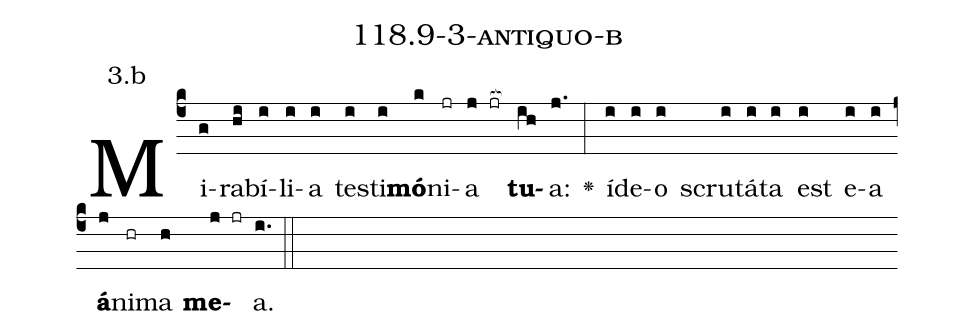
name: 118.9-3-antiquo-b;
annotation: 3.b;
%%
(c4)Mi(g)ra(hi)bí(i)li(i)a(i) tes(i)ti(i)<b>mó</b>(k)ni(jr)a(j jr[ocb:1{]) <b>tu</b>(ih[ocb:0}])a:(j.) <v>\greheightstar</v>(:) íd(i)e(i)o(i) scru(i)tá(i)ta(i) est(i) e(i)a(i) <b>á</b>(j)ni(hr)ma(h) <b>me</b>(j jr)a.(i.) (::)


%E(i) u(i) o(j) u(h) a(j) e.(i.) (::)
